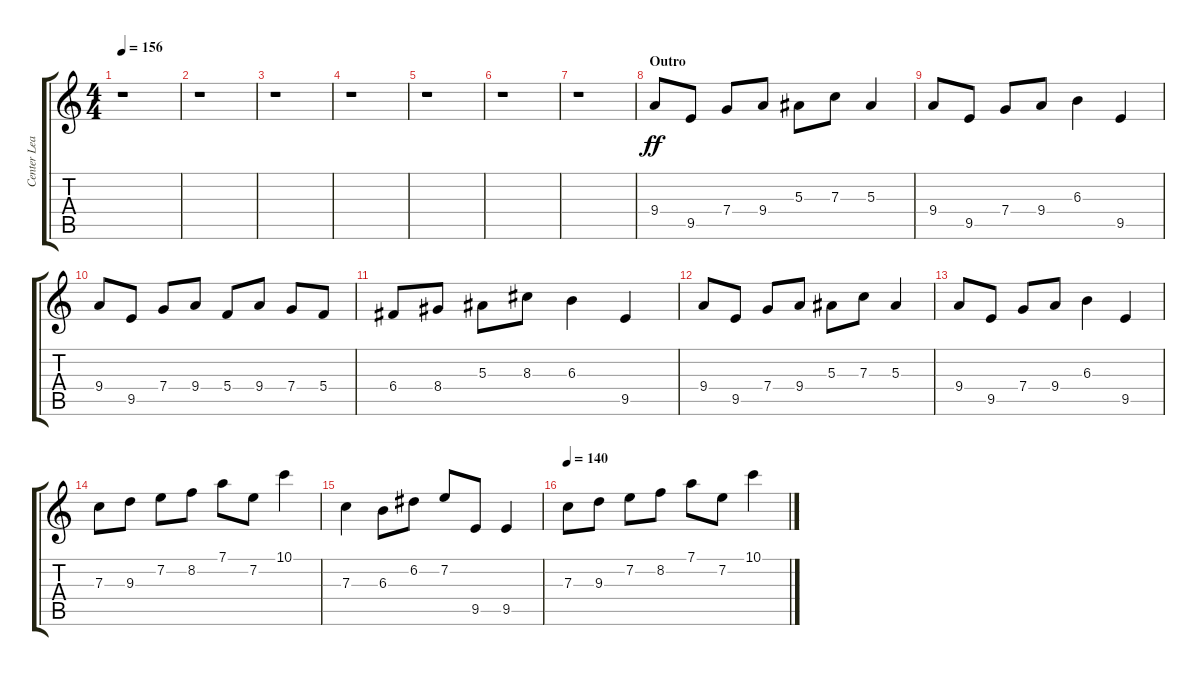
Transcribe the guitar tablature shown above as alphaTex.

\track ("Center Lead 2" "Center Lea") {instrument overdrivenguitar}
\staff {score tabs}
\tuning (D4 A3 F3 C3 G2 D2) {hide}
\ts (4 4)
\tempo 156
\clef g2
\ks aminor
r.1{dy ff} |
r.1 |
r.1 |
r.1 |
r.1 |
r.1 |
r.1 |
\section ("" "Outro")
9.4.8 9.5.8 7.4.8 9.4.8 5.3.8 7.3.8 5.3.4 |
9.4.8 9.5.8 7.4.8 9.4.8 6.3.4 9.5.4 |
9.4.8 9.5.8 7.4.8 9.4.8 5.4.8 9.4.8 7.4.8 5.4.8 |
6.4.8 8.4.8 5.3.8 8.3.8 6.3.4 9.5.4 |
9.4.8 9.5.8 7.4.8 9.4.8 5.3.8 7.3.8 5.3.4 |
9.4.8 9.5.8 7.4.8 9.4.8 6.3.4 9.5.4 |
7.3.8 9.3.8 7.2.8 8.2.8 7.1.8 7.2.8 10.1.4 |
7.3.4 6.3.8 6.2.8 7.2.8 9.5.8 9.5.4 |
\tempo 140
7.3.8 9.3.8 7.2.8 8.2.8 7.1.8 7.2.8 10.1.4
